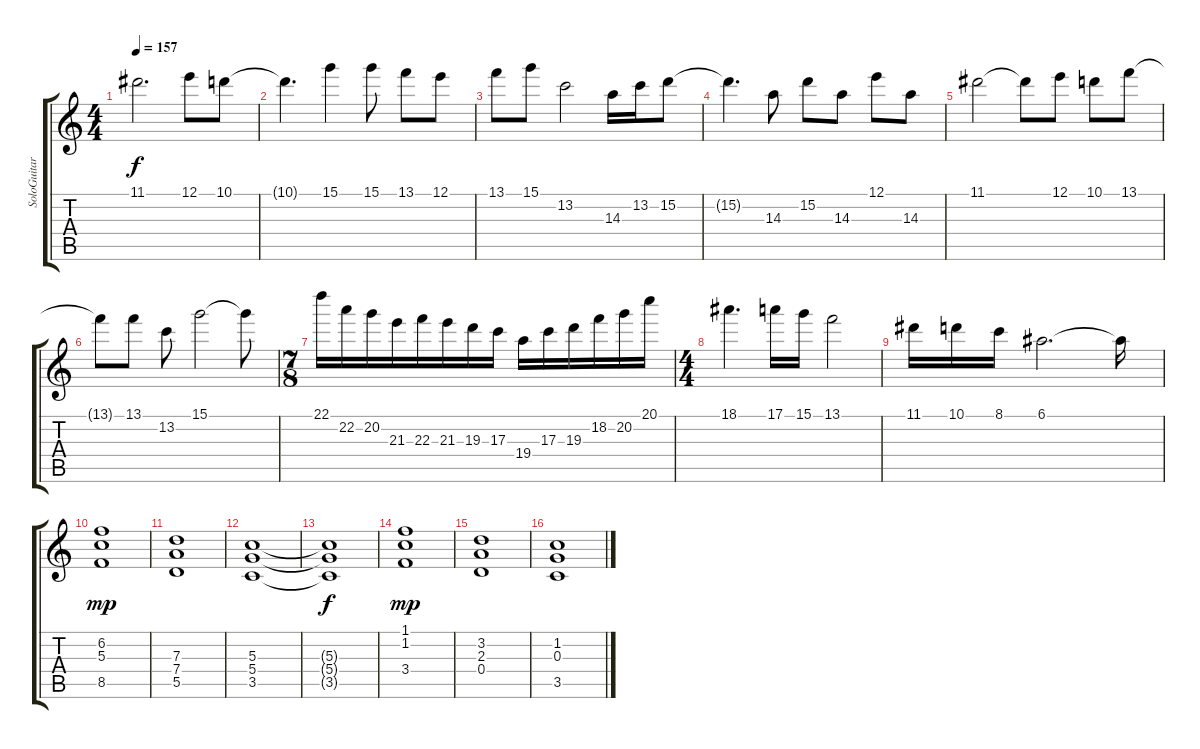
\track ("SoloGuitar" "SoloGuitar") {instrument distortionguitar}
\staff {score tabs}
\tuning (E4 B3 G3 D3 A2 E2) {hide}
\ts (4 4)
\tempo 157
\clef g2
\ks c
11.1.2{d dy f} 12.1.8 10.1.8 |
10.1{t}.4{d} 15.1.4 15.1.8 13.1.8 12.1.8 |
13.1.8 15.1.8 13.2.2 14.3.16 13.2.16 15.2.8 |
15.2{t}.4{d} 14.3.8 15.2.8 14.3.8 12.1.8 14.3.8 |
11.1.2 11.1{t}.8 12.1.8 10.1.8 13.1.8 |
13.1{t}.8 13.1.8 13.2.8 15.1.2 15.1{t}.8 |
\ts (7 8)
22.1.16 22.2.16 20.2.16 21.3.16 22.3.16 21.3.16 19.3.16 17.3.16 19.4.16 17.3.16 19.3.16 18.2.16 20.2.16 20.1.16 |
\ts (4 4)
18.1.4{d} 17.1.16 15.1.16 13.1.2 |
11.1.16 10.1.16 8.1.16 6.1.2{d} 6.1{t}.16 |
(6.2 5.3 8.5).1{dy mp} |
(7.3 7.4 5.5).1 |
(5.3 5.4 3.5).1 |
(5.3{t} 5.4{t} 3.5{t}).1{dy f} |
(1.1 1.2 3.4).1{dy mp} |
(3.2 2.3 0.4).1 |
(1.2 0.3 3.5).1
